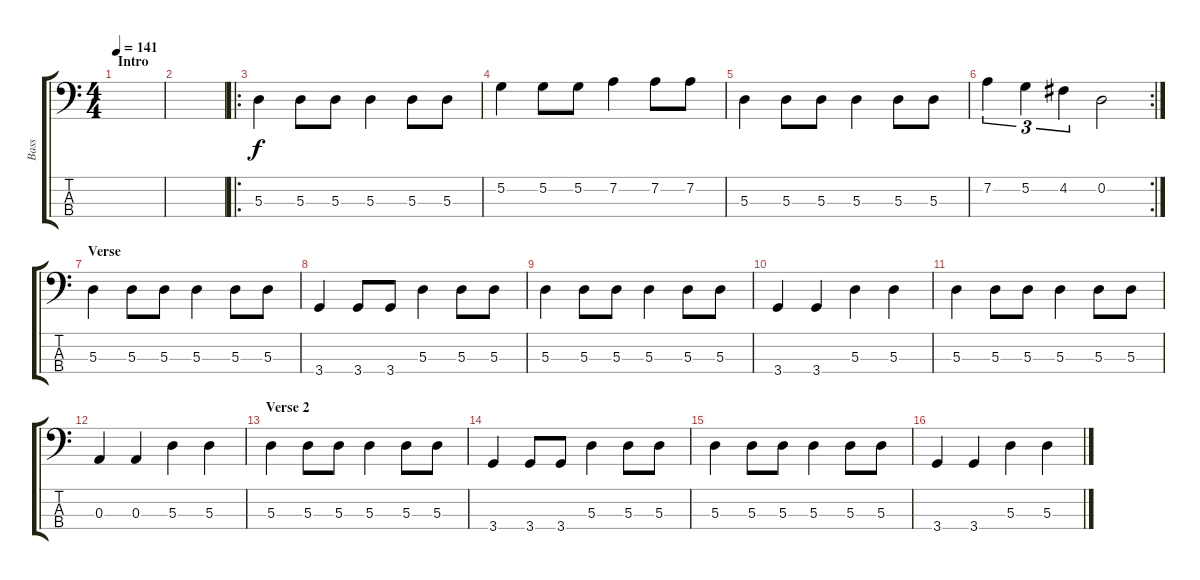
\track ("Bass" "Bass") {instrument electricbassfinger}
\staff {score tabs}
\tuning (G2 D2 A1 E1) {hide}
\ts (4 4)
\section ("" "Intro")
\tempo 141
\clef f4
\ks c
|
|
\ro
5.3.4 5.3.8 5.3.8 5.3.4 5.3.8 5.3.8 |
5.2.4 5.2.8 5.2.8 7.2.4 7.2.8 7.2.8 |
5.3.4 5.3.8 5.3.8 5.3.4 5.3.8 5.3.8 |
\rc 2
7.2.4{tu (3 2)} 5.2.4{tu (3 2)} 4.2.4{tu (3 2)} 0.2.2 |
\section ("" "Verse")
5.3.4 5.3.8 5.3.8 5.3.4 5.3.8 5.3.8 |
3.4.4 3.4.8 3.4.8 5.3.4 5.3.8 5.3.8 |
5.3.4 5.3.8 5.3.8 5.3.4 5.3.8 5.3.8 |
3.4.4 3.4.4 5.3.4 5.3.4 |
5.3.4 5.3.8 5.3.8 5.3.4 5.3.8 5.3.8 |
0.3.4 0.3.4 5.3.4 5.3.4 |
\section ("" "Verse 2")
5.3.4 5.3.8 5.3.8 5.3.4 5.3.8 5.3.8 |
3.4.4 3.4.8 3.4.8 5.3.4 5.3.8 5.3.8 |
5.3.4 5.3.8 5.3.8 5.3.4 5.3.8 5.3.8 |
3.4.4 3.4.4 5.3.4 5.3.4
